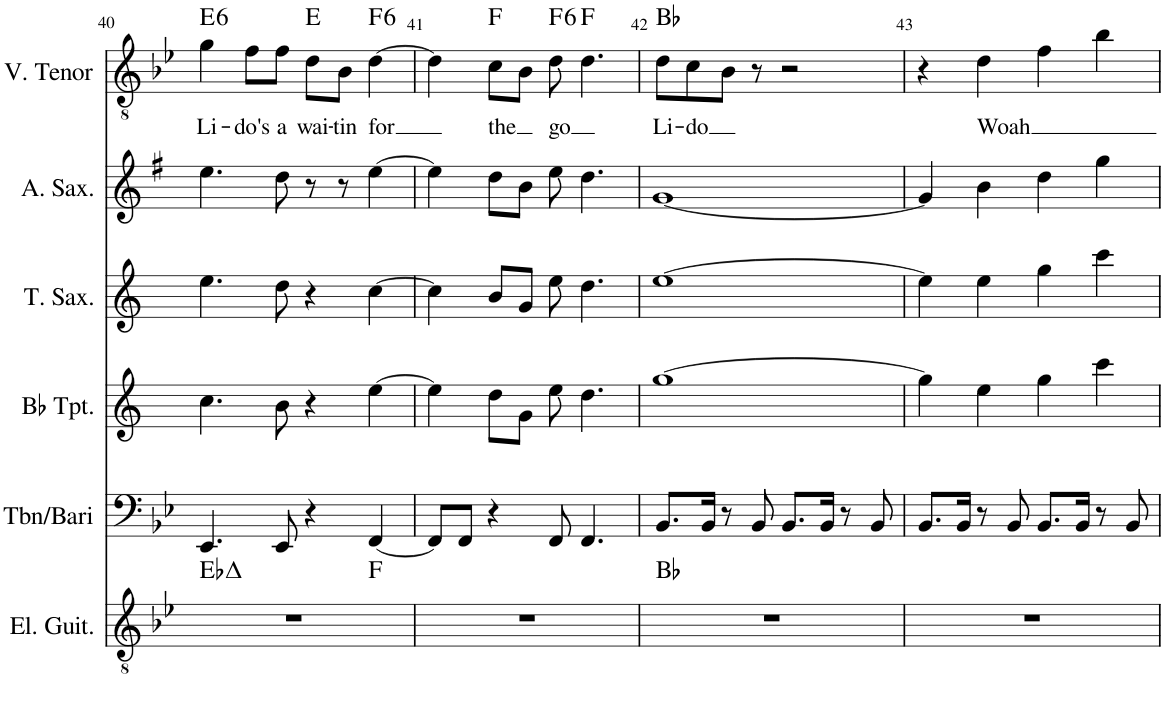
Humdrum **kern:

**kern	**harte	**kern	**kern	**kern	**kern	**kern	**text	**harte
*part6	*part6	*part5	*part4	*part3	*part2	*part1	*part1	*part1
*staff6	*	*staff5	*staff4	*staff3	*staff2	*staff1	*staff1	*
*I"Electric Guitar	*	*I"Tbn/Bari	*I"Bb Trumpet	*I"Tenor Saxophone	*I"Alto Saxophone	*I"V. Tenor	*	*
*I'El. Guit.	*	*I'Tbn/Bari	*I'Bb Tpt.	*I'T. Sax.	*I'A. Sax.	*I'V. Tenor	*	*
!!LO:PB:g=z
*clefGv2	*	*clefF4	*clefG2	*clefG2	*clefG2	*clefGv2	*	*
*	*	*	*Trd1c2	*Trd8c14	*Trd5c9	*	*	*
*k[b-e-]	*	*k[b-e-]	*k[]	*k[]	*k[f#]	*k[b-e-]	*	*
*M4/4	*	*M4/4	*M4/4	*M4/4	*M4/4	*M4/4	*	*
=40	=40	=40	=40	=40	=40	=40	=40	=40
!	!	!	!	!	!	!	!LO:LY:b	!LO:H:kt=6
*^	*	*	*	*	*	*	*	*
1r	2.ryy	Eb:maj	4.EE-/	4.cc\	4.ee\	4.ee\	4g\	Li-	E:maj6
!	!	!	!	!	!	!	!	!LO:LY:b	!
.	.	.	.	.	.	.	8f\L	-do's	.
!	!	!	!	!	!	!	!	!LO:LY:b	!
.	.	.	8EE-/	8b\	8dd\	8dd\	8f\J	a	.
!	!	!	!	!	!	!	!	!LO:LY:b	!
.	.	.	4r	4r	4r	8r	8d\L	wai-	E:maj
!	!	!	!	!	!	!	!	!LO:LY:b	!
.	.	.	.	.	.	8r	8B-\J	-tin	.
!	!	!	!	!	!	!	!	!LO:LY:b	!LO:H:kt=6
.	4ryy	F:maj	[4FF/	[4ee\	[4cc\	[4ee\	[4d\	for	F:maj6
*v	*v	*	*	*	*	*	*	*	*
=41	=41	=41	=41	=41	=41	=41	=41	=41
1r	.	8FF/L]	4ee\]	4cc\]	4ee\]	4d\]	.	.
.	.	8FF/J	.	.	.	.	.	.
!	!	!	!	!	!	!	!LO:LY:b	!
.	.	4r	8dd\L	8b/L	8dd\L	8c\L	the	F:maj
.	.	.	8g\J	8g/J	8b\J	8B-\J	.	.
!	!	!	!	!	!	!	!LO:LY:b	!LO:H:kt=6
.	.	8FF/	8ee\	8ee\	8ee\	8d\	go	F:maj6
.	.	4.FF/	4.dd\	4.dd\	4.dd\	4.d\	.	F:maj
=42	=42	=42	=42	=42	=42	=42	=42	=42
!	!	!	!	!	!	!	!LO:LY:b	!
1r	Bb:maj	8.BB-/L	[1gg	[1ee	[1g	8d\L	Li-	Bb:maj
!	!	!	!	!	!	!	!LO:LY:b	!
.	.	.	.	.	.	8c\	-do	.
.	.	16BB-/Jk	.	.	.	.	.	.
.	.	8r	.	.	.	8B-\J	.	.
.	.	8BB-/	.	.	.	8r	.	.
.	.	8.BB-/L	.	.	.	2r	.	.
.	.	16BB-/Jk	.	.	.	.	.	.
.	.	8r	.	.	.	.	.	.
.	.	8BB-/	.	.	.	.	.	.
=43	=43	=43	=43	=43	=43	=43	=43	=43
1r	.	8.BB-/L	4gg\]	4ee\]	4g/]	4r	.	.
.	.	16BB-/Jk	.	.	.	.	.	.
!	!	!	!	!	!	!	!LO:LY:b	!
.	.	8r	4ee\	4ee\	4b\	4d\	Woah	.
.	.	8BB-/	.	.	.	.	.	.
.	.	8.BB-/L	4gg\	4gg\	4dd\	4f\	.	.
.	.	16BB-/Jk	.	.	.	.	.	.
.	.	8r	4ccc\	4ccc\	4gg\	4b-\	.	.
.	.	8BB-/	.	.	.	.	.	.
=	=	=	=	=	=	=	=	=
*-	*-	*-	*-	*-	*-	*-	*-	*-
